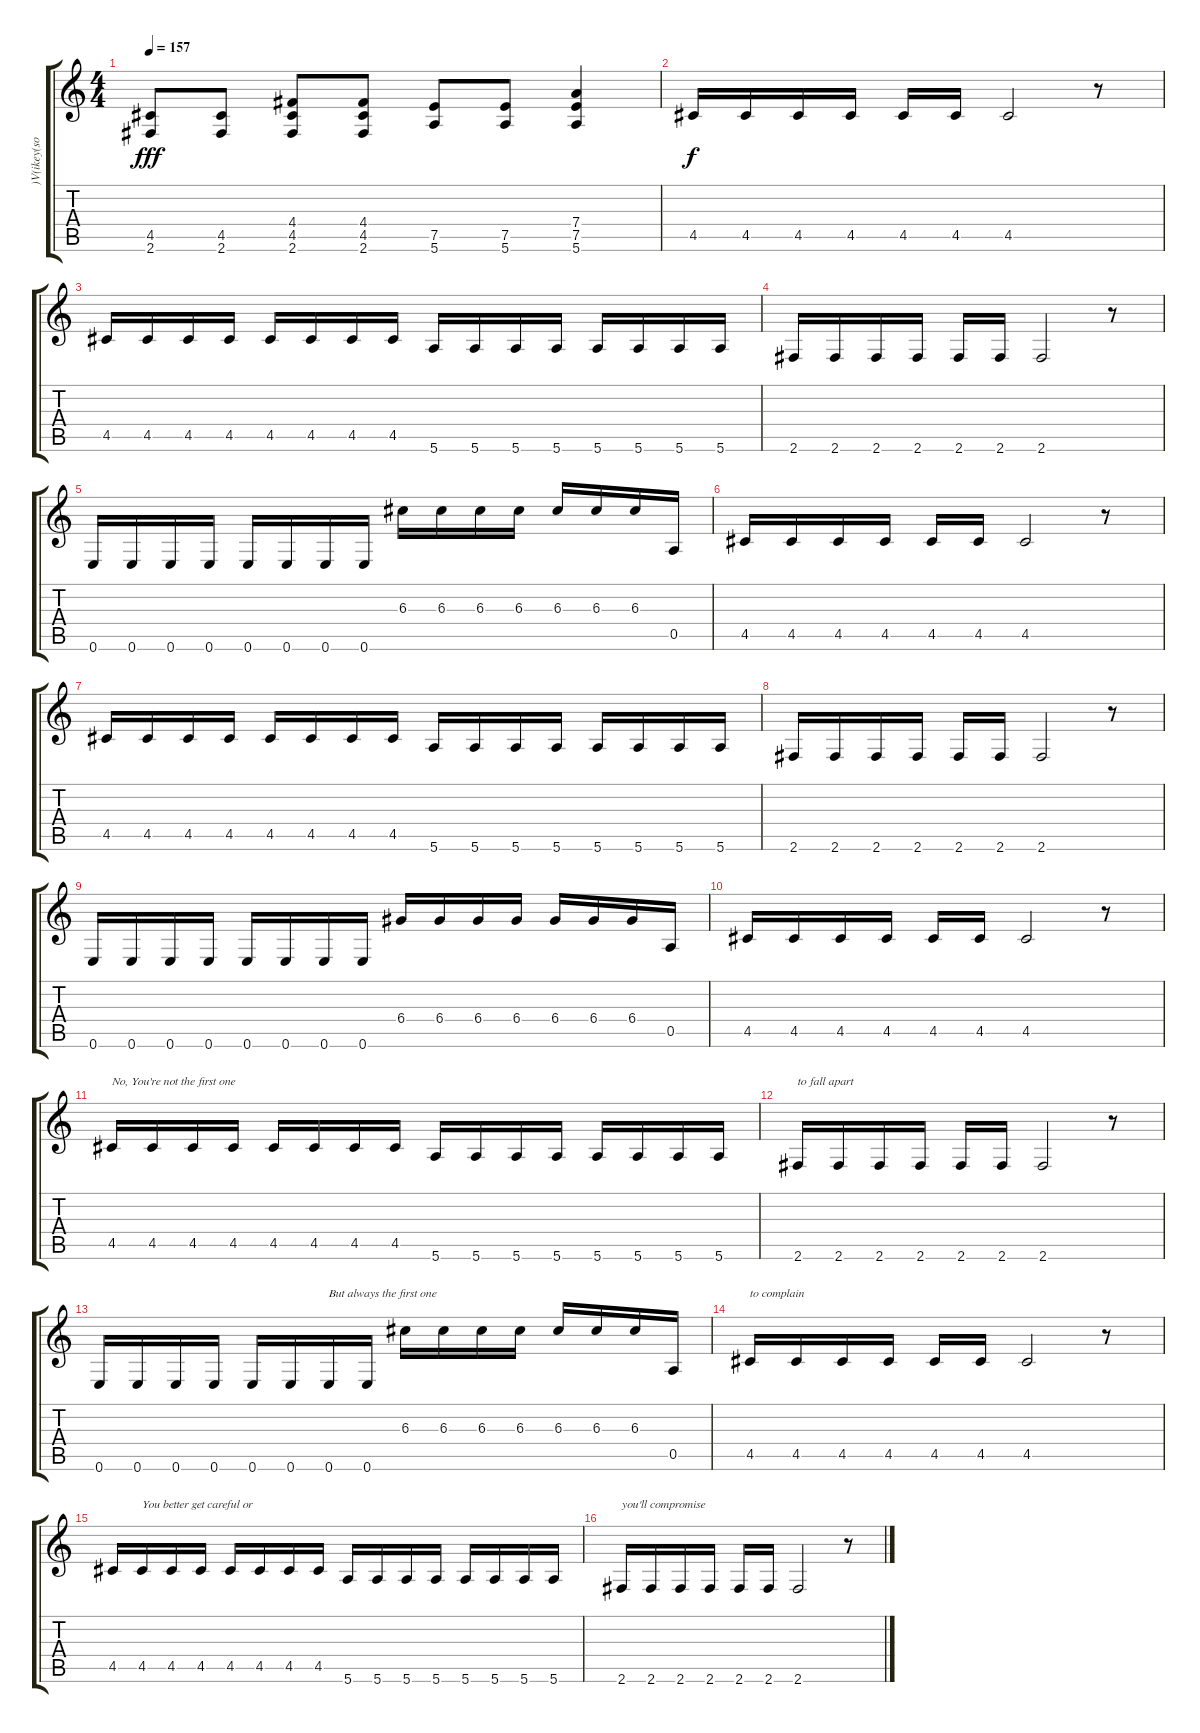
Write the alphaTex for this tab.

\track (")V(ikey(solo)" ")V(ikey(so") {instrument electricguitarjazz}
\staff {score tabs}
\tuning (E4 B3 G3 D3 A2 E2) {hide}
\ts (4 4)
\tempo 157
\clef g2
\ks c
(4.5 2.6).8{dy fff} (4.5 2.6).8 (4.4 4.5 2.6).8 (4.4 4.5 2.6).8 (7.5 5.6).8 (7.5 5.6).8 (7.4 7.5 5.6).4 |
4.5.16{dy f instrument electricguitarjazz} 4.5.16 4.5.16 4.5.16 4.5.16 4.5.16 4.5.2 r.8 |
4.5.16 4.5.16 4.5.16 4.5.16 4.5.16 4.5.16 4.5.16 4.5.16 5.6.16 5.6.16 5.6.16 5.6.16 5.6.16 5.6.16 5.6.16 5.6.16 |
2.6.16 2.6.16 2.6.16 2.6.16 2.6.16 2.6.16 2.6.2 r.8 |
0.6.16 0.6.16 0.6.16 0.6.16 0.6.16 0.6.16 0.6.16 0.6.16 6.3.16 6.3.16 6.3.16 6.3.16 6.3.16 6.3.16 6.3.16 0.5.16 |
4.5.16 4.5.16 4.5.16 4.5.16 4.5.16 4.5.16 4.5.2 r.8 |
4.5.16 4.5.16 4.5.16 4.5.16 4.5.16 4.5.16 4.5.16 4.5.16 5.6.16 5.6.16 5.6.16 5.6.16 5.6.16 5.6.16 5.6.16 5.6.16 |
2.6.16 2.6.16 2.6.16 2.6.16 2.6.16 2.6.16 2.6.2 r.8 |
0.6.16 0.6.16 0.6.16 0.6.16 0.6.16 0.6.16 0.6.16 0.6.16 6.4.16 6.4.16 6.4.16 6.4.16 6.4.16 6.4.16 6.4.16 0.5.16 |
4.5.16 4.5.16 4.5.16 4.5.16 4.5.16 4.5.16 4.5.2 r.8 |
4.5.16{txt "No, You're not the first one"} 4.5.16 4.5.16 4.5.16 4.5.16 4.5.16 4.5.16 4.5.16 5.6.16 5.6.16 5.6.16 5.6.16 5.6.16 5.6.16 5.6.16 5.6.16 |
2.6.16{txt "to fall apart"} 2.6.16 2.6.16 2.6.16 2.6.16 2.6.16 2.6.2 r.8 |
0.6.16 0.6.16 0.6.16 0.6.16 0.6.16 0.6.16 0.6.16{txt "But always the first one "} 0.6.16 6.3.16 6.3.16 6.3.16 6.3.16 6.3.16 6.3.16 6.3.16 0.5.16 |
4.5.16{txt "to complain"} 4.5.16 4.5.16 4.5.16 4.5.16 4.5.16 4.5.2 r.8 |
4.5.16 4.5.16{txt "You better get careful or"} 4.5.16 4.5.16 4.5.16 4.5.16 4.5.16 4.5.16 5.6.16 5.6.16 5.6.16 5.6.16 5.6.16 5.6.16 5.6.16 5.6.16 |
2.6.16{txt "you'll compromise "} 2.6.16 2.6.16 2.6.16 2.6.16 2.6.16 2.6.2 r.8
